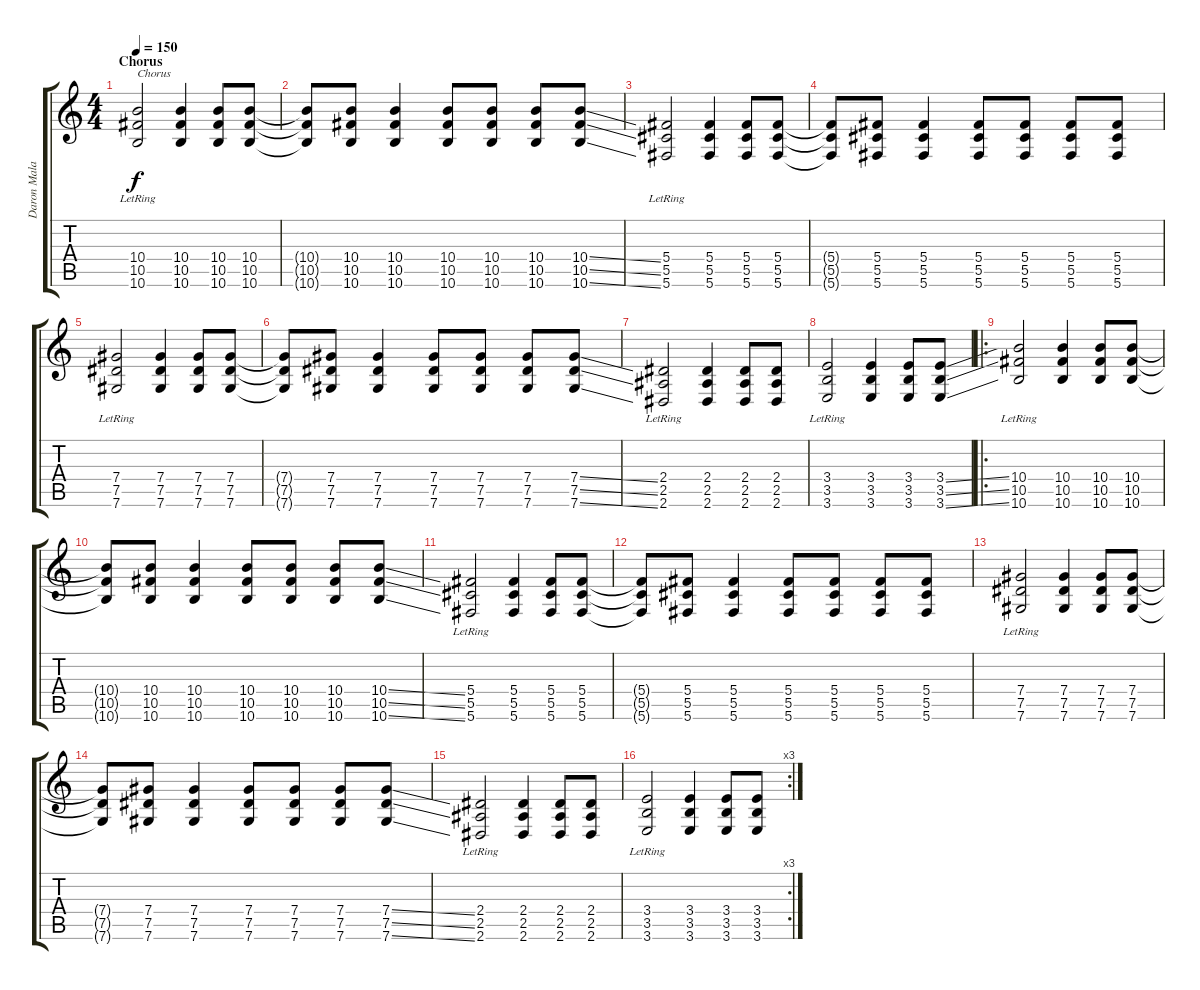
\track ("Daron Malakian" "Daron Mala") {instrument acousticguitarsteel}
\staff {score tabs}
\tuning (Eb4 Bb3 Gb3 Db3 Ab2 Db2) {hide}
\ts (4 4)
\section ("" "Chorus")
\tempo 150
\clef g2
\ks c
(10.4{lr} 10.5{lr} 10.6{lr}).2{txt "Chorus" dy f} (10.4 10.5 10.6).4 (10.4 10.5 10.6).8 (10.4 10.5 10.6).8 |
(10.4{t} 10.5{t} 10.6{t}).8 (10.4 10.5 10.6).8 (10.4 10.5 10.6).4 (10.4 10.5 10.6).8 (10.4 10.5 10.6).8 (10.4 10.5 10.6).8 (10.4{ss} 10.5{ss} 10.6{ss}).8 |
(5.4{lr} 5.5{lr} 5.6{lr}).2 (5.4 5.5 5.6).4 (5.4 5.5 5.6).8 (5.4 5.5 5.6).8 |
(5.4{t} 5.5{t} 5.6{t}).8 (5.4 5.5 5.6).8 (5.4 5.5 5.6).4 (5.4 5.5 5.6).8 (5.4 5.5 5.6).8 (5.4 5.5 5.6).8 (5.4 5.5 5.6).8 |
(7.4{lr} 7.5{lr} 7.6{lr}).2 (7.4 7.5 7.6).4 (7.4 7.5 7.6).8 (7.4 7.5 7.6).8 |
(7.4{t} 7.5{t} 7.6{t}).8 (7.4 7.5 7.6).8 (7.4 7.5 7.6).4 (7.4 7.5 7.6).8 (7.4 7.5 7.6).8 (7.4 7.5 7.6).8 (7.4{ss} 7.5{ss} 7.6{ss}).8 |
(2.4{lr} 2.5{lr} 2.6{lr}).2 (2.4 2.5 2.6).4 (2.4 2.5 2.6).8 (2.4 2.5 2.6).8 |
(3.4{lr} 3.5{lr} 3.6{lr}).2 (3.4 3.5 3.6).4 (3.4 3.5 3.6).8 (3.4{ss} 3.5{ss} 3.6{ss}).8 |
\ro
(10.4{lr} 10.5{lr} 10.6{lr}).2 (10.4 10.5 10.6).4 (10.4 10.5 10.6).8 (10.4 10.5 10.6).8 |
(10.4{t} 10.5{t} 10.6{t}).8 (10.4 10.5 10.6).8 (10.4 10.5 10.6).4 (10.4 10.5 10.6).8 (10.4 10.5 10.6).8 (10.4 10.5 10.6).8 (10.4{ss} 10.5{ss} 10.6{ss}).8 |
(5.4{lr} 5.5{lr} 5.6{lr}).2 (5.4 5.5 5.6).4 (5.4 5.5 5.6).8 (5.4 5.5 5.6).8 |
(5.4{t} 5.5{t} 5.6{t}).8 (5.4 5.5 5.6).8 (5.4 5.5 5.6).4 (5.4 5.5 5.6).8 (5.4 5.5 5.6).8 (5.4 5.5 5.6).8 (5.4 5.5 5.6).8 |
(7.4{lr} 7.5{lr} 7.6{lr}).2 (7.4 7.5 7.6).4 (7.4 7.5 7.6).8 (7.4 7.5 7.6).8 |
(7.4{t} 7.5{t} 7.6{t}).8 (7.4 7.5 7.6).8 (7.4 7.5 7.6).4 (7.4 7.5 7.6).8 (7.4 7.5 7.6).8 (7.4 7.5 7.6).8 (7.4{ss} 7.5{ss} 7.6{ss}).8 |
(2.4{lr} 2.5{lr} 2.6{lr}).2 (2.4 2.5 2.6).4 (2.4 2.5 2.6).8 (2.4 2.5 2.6).8 |
\rc 3
(3.4{lr} 3.5{lr} 3.6{lr}).2 (3.4 3.5 3.6).4 (3.4 3.5 3.6).8 (3.4{ss} 3.5{ss} 3.6{ss}).8
